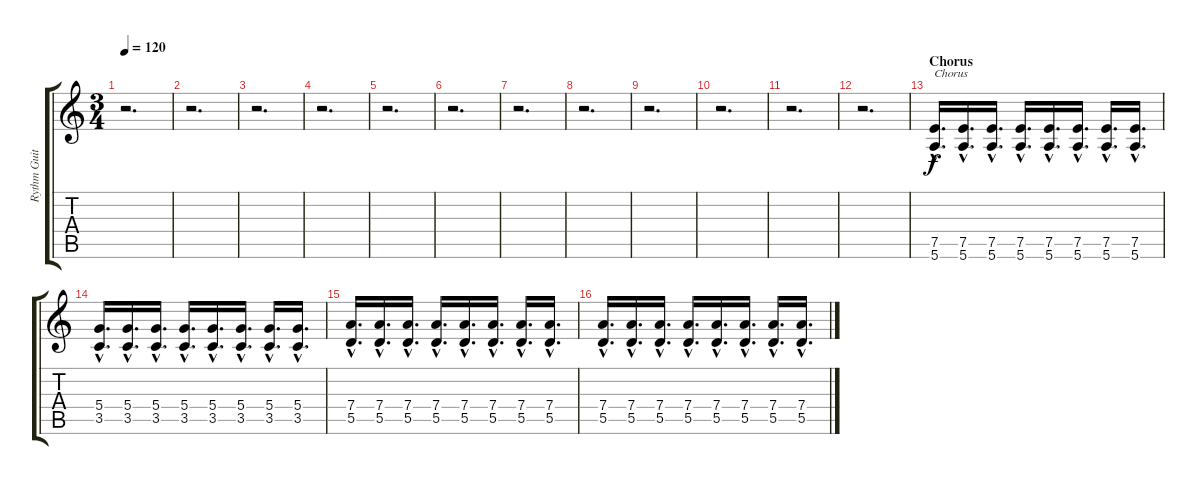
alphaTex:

\track ("Rythm Guitar (alex)" "Rythm Guit") {instrument distortionguitar}
\staff {score tabs}
\tuning (E4 B3 G3 D3 A2 E2) {hide}
\ts (3 4)
\tempo 120
\clef g2
\ks c
r.2{d dy f} |
r.2{d} |
r.2{d} |
r.2{d} |
r.2{d} |
r.2{d} |
r.2{d} |
r.2{d} |
r.2{d} |
r.2{d} |
r.2{d} |
r.2{d} |
\section ("" "Chorus")
(7.5{hac} 5.6{hac}).16{d txt "Chorus"} (7.5{hac} 5.6{hac}).16{d} (7.5{hac} 5.6{hac}).16{d} (7.5{hac} 5.6{hac}).16{d} (7.5{hac} 5.6{hac}).16{d} (7.5{hac} 5.6{hac}).16{d} (7.5{hac} 5.6{hac}).16{d} (7.5{hac} 5.6{hac}).16{d} |
(5.4{hac} 3.5{hac}).16{d} (5.4{hac} 3.5{hac}).16{d} (5.4{hac} 3.5{hac}).16{d} (5.4{hac} 3.5{hac}).16{d} (5.4{hac} 3.5{hac}).16{d} (5.4{hac} 3.5{hac}).16{d} (5.4{hac} 3.5{hac}).16{d} (5.4{hac} 3.5{hac}).16{d} |
(7.4{hac} 5.5{hac}).16{d} (7.4{hac} 5.5{hac}).16{d} (7.4{hac} 5.5{hac}).16{d} (7.4{hac} 5.5{hac}).16{d} (7.4{hac} 5.5{hac}).16{d} (7.4{hac} 5.5{hac}).16{d} (7.4{hac} 5.5{hac}).16{d} (7.4{hac} 5.5{hac}).16{d} |
(7.4{hac} 5.5{hac}).16{d} (7.4{hac} 5.5{hac}).16{d} (7.4{hac} 5.5{hac}).16{d} (7.4{hac} 5.5{hac}).16{d} (7.4{hac} 5.5{hac}).16{d} (7.4{hac} 5.5{hac}).16{d} (7.4{hac} 5.5{hac}).16{d} (7.4{hac} 5.5{hac}).16{d}
